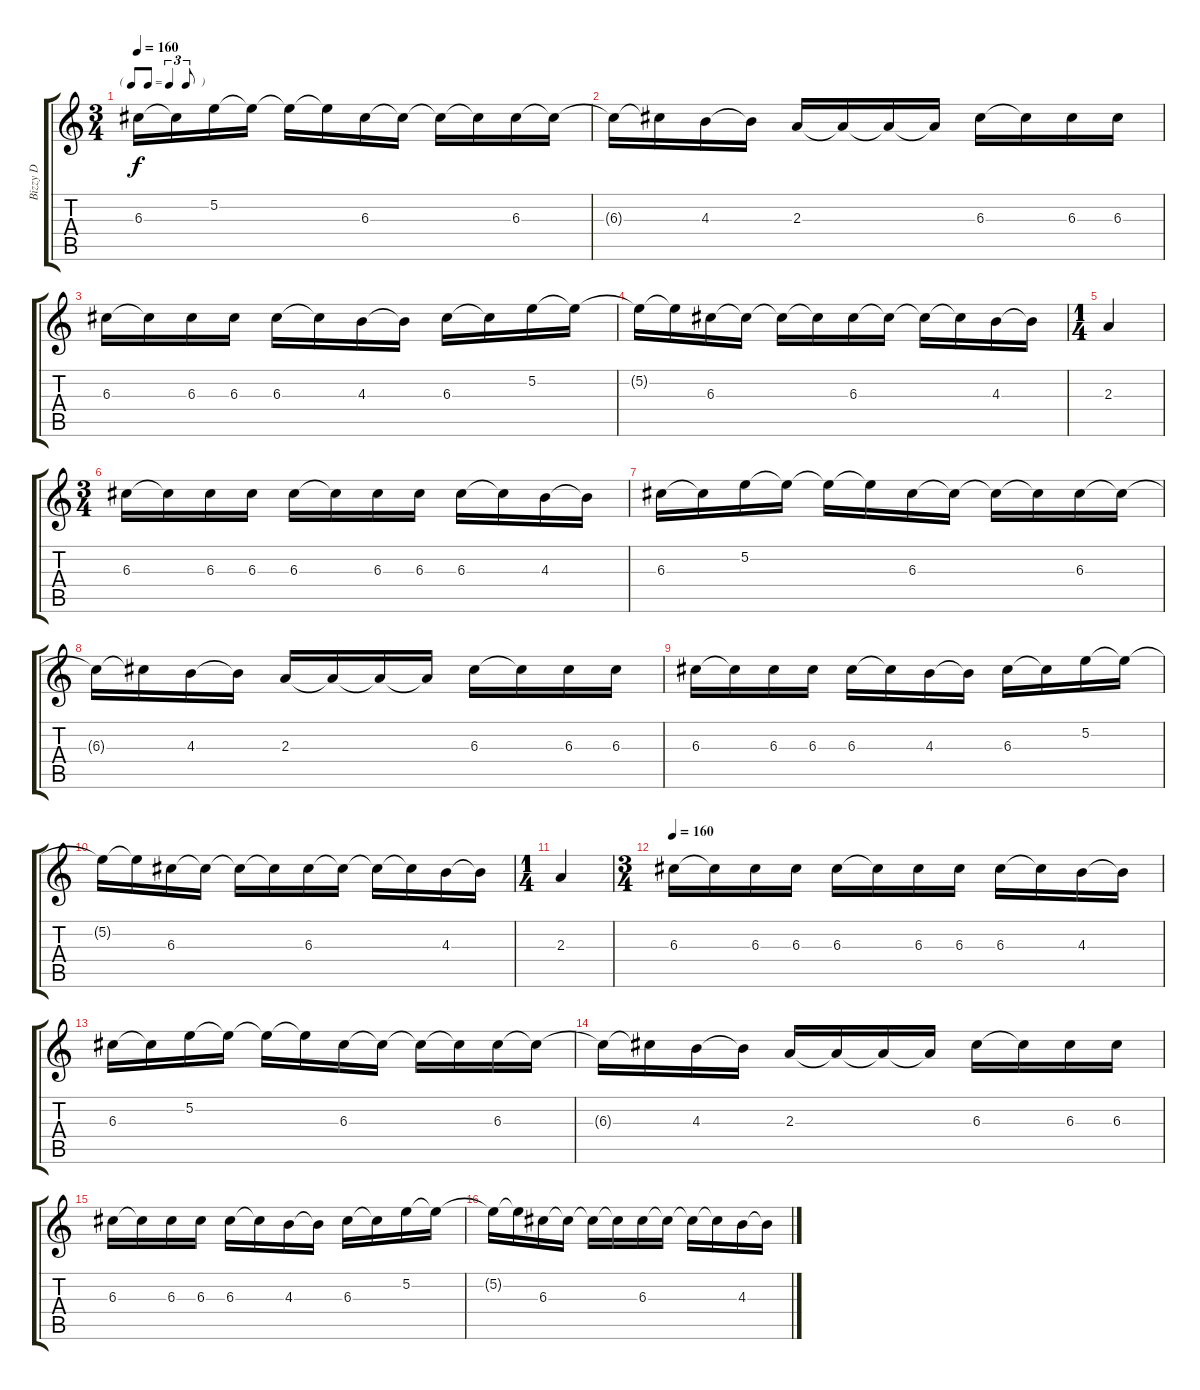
\track ("Bizzy D                gtr 3" "Bizzy D   ") {instrument distortionguitar}
\staff {score tabs}
\tuning (E4 B3 G3 D3 A2 E2) {hide}
\ts (3 4)
\tf triplet8th
\tempo 160
\clef g2
\ks c
6.3.16{dy f} 6.3{t}.16 5.2.16 5.2{t}.16 5.2{t}.16 5.2{t}.16 6.3.16 6.3{t}.16 6.3{t}.16 6.3{t}.16 6.3.16 6.3{t}.16 |
6.3{t}.16 6.3{t}.16 4.3.16 4.3{t}.16 2.3.16 2.3{t}.16 2.3{t}.16 2.3{t}.16 6.3.16 6.3{t}.16 6.3.16 6.3.16 |
6.3.16 6.3{t}.16 6.3.16 6.3.16 6.3.16 6.3{t}.16 4.3.16 4.3{t}.16 6.3.16 6.3{t}.16 5.2.16 5.2{t}.16 |
5.2{t}.16 5.2{t}.16 6.3.16 6.3{t}.16 6.3{t}.16 6.3{t}.16 6.3.16 6.3{t}.16 6.3{t}.16 6.3{t}.16 4.3.16 4.3{t}.16 |
\ts (1 4)
2.3.4 |
\ts (3 4)
6.3.16 6.3{t}.16 6.3.16 6.3.16 6.3.16 6.3{t}.16 6.3.16 6.3.16 6.3.16 6.3{t}.16 4.3.16 4.3{t}.16 |
6.3.16 6.3{t}.16 5.2.16 5.2{t}.16 5.2{t}.16 5.2{t}.16 6.3.16 6.3{t}.16 6.3{t}.16 6.3{t}.16 6.3.16 6.3{t}.16 |
6.3{t}.16 6.3{t}.16 4.3.16 4.3{t}.16 2.3.16 2.3{t}.16 2.3{t}.16 2.3{t}.16 6.3.16 6.3{t}.16 6.3.16 6.3.16 |
6.3.16 6.3{t}.16 6.3.16 6.3.16 6.3.16 6.3{t}.16 4.3.16 4.3{t}.16 6.3.16 6.3{t}.16 5.2.16 5.2{t}.16 |
5.2{t}.16 5.2{t}.16 6.3.16 6.3{t}.16 6.3{t}.16 6.3{t}.16 6.3.16 6.3{t}.16 6.3{t}.16 6.3{t}.16 4.3.16 4.3{t}.16 |
\ts (1 4)
2.3.4 |
\ts (3 4)
\tempo 160
6.3.16{volume 16} 6.3{t}.16 6.3.16 6.3.16 6.3.16 6.3{t}.16 6.3.16 6.3.16 6.3.16 6.3{t}.16 4.3.16 4.3{t}.16 |
6.3.16 6.3{t}.16 5.2.16 5.2{t}.16 5.2{t}.16 5.2{t}.16 6.3.16 6.3{t}.16 6.3{t}.16 6.3{t}.16 6.3.16 6.3{t}.16 |
6.3{t}.16 6.3{t}.16 4.3.16 4.3{t}.16 2.3.16 2.3{t}.16 2.3{t}.16 2.3{t}.16 6.3.16 6.3{t}.16 6.3.16 6.3.16 |
6.3.16 6.3{t}.16 6.3.16 6.3.16 6.3.16 6.3{t}.16 4.3.16 4.3{t}.16 6.3.16 6.3{t}.16 5.2.16 5.2{t}.16 |
5.2{t}.16 5.2{t}.16 6.3.16 6.3{t}.16 6.3{t}.16 6.3{t}.16 6.3.16 6.3{t}.16 6.3{t}.16 6.3{t}.16 4.3.16 4.3{t}.16
